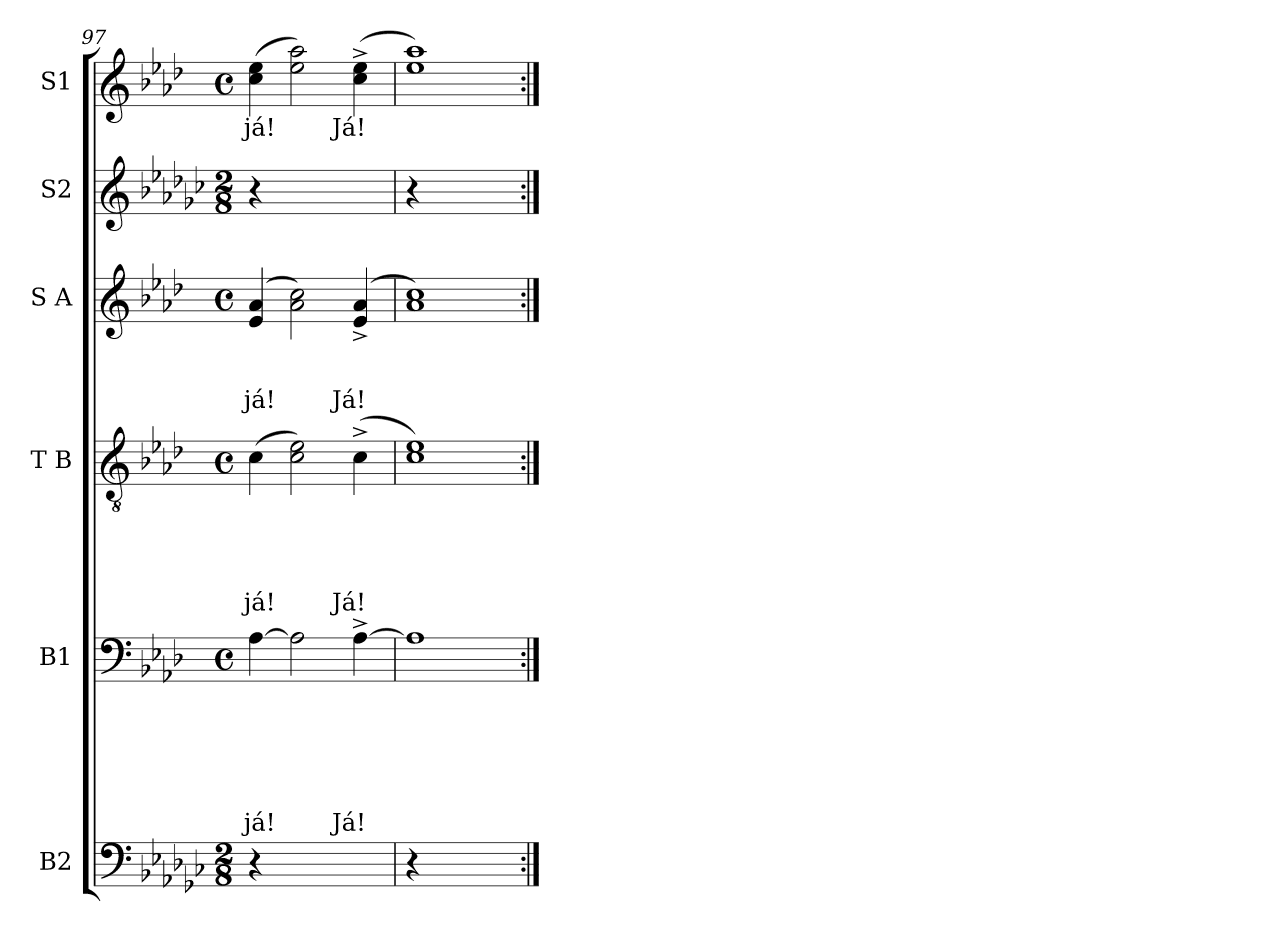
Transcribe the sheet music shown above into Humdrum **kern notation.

**kern	**kern	**text	**text	**text	**text	**text	**text	**kern	**text	**text	**text	**text	**text	**kern	**text	**text	**text	**kern	**kern	**text
*part6	*part5	*part5	*part5	*part5	*part5	*part5	*part5	*part4	*part4	*part4	*part4	*part4	*part4	*part3	*part3	*part3	*part3	*part2	*part1	*part1
*staff6	*staff5	*staff5	*staff5	*staff5	*staff5	*staff5	*staff5	*staff4	*staff4	*staff4	*staff4	*staff4	*staff4	*staff3	*staff3	*staff3	*staff3	*staff2	*staff1	*staff1
*I"B2	*I"B1	*	*	*	*	*	*	*I"T B	*	*	*	*	*	*I"S A	*	*	*	*I"S2	*I"S1	*
*	*I'B	*	*	*	*	*	*	*I'T B	*	*	*	*	*	*I'S A	*	*	*	*I'S2	*I'S1	*
*clefF4	*clefF4	*	*	*	*	*	*	*clefGv2	*	*	*	*	*	*clefG2	*	*	*	*clefG2	*clefG2	*
*k[b-e-a-d-g-c-]	*k[b-e-a-d-]	*	*	*	*	*	*	*k[b-e-a-d-]	*	*	*	*	*	*k[b-e-a-d-]	*	*	*	*k[b-e-a-d-g-c-]	*k[b-e-a-d-]	*
*G-:	*A-:	*	*	*	*	*	*	*A-:	*	*	*	*	*	*A-:	*	*	*	*G-:	*A-:	*
*M2/8	*M4/4	*	*	*	*	*	*	*M4/4	*	*	*	*	*	*M4/4	*	*	*	*M2/8	*M4/4	*
*	*met(c)	*	*	*	*	*	*	*met(c)	*	*	*	*	*	*met(c)	*	*	*	*	*met(c)	*
=97	=97	=97	=97	=97	=97	=97	=97	=97	=97	=97	=97	=97	=97	=97	=97	=97	=97	=97	=97	=97
!	!	!	!	!	!	!	!LO:LY:b	!	!	!	!	!	!LO:LY:b	!	!	!	!LO:LY:b	!	!	!LO:LY:b
4r	[>4A-\	.	.	.	.	.	já!	(>4c\	.	.	.	.	já!	(4e-/ 4a-/	.	.	já!	4r	(>4cc\ 4ee-\	já!
2.ryy	2A-\]	.	.	.	.	.	.	2c\ 2e-\)	.	.	.	.	.	2a-\ 2cc\)	.	.	.	2.ryy	2ee-\ 2aa-\)	.
!	!	!	!	!	!	!	!LO:LY:b	!	!	!	!	!	!LO:LY:b	!	!	!	!LO:LY:b	!	!	!LO:LY:b
.	[>4A-^>\	.	.	.	.	.	Já!	(>4c^>\	.	.	.	.	Já!	(4e-/^< 4a-/^<	.	.	Já!	.	(>4cc\^> 4ee-\^>	Já!
=98	=98	=98	=98	=98	=98	=98	=98	=98	=98	=98	=98	=98	=98	=98	=98	=98	=98	=98	=98	=98
4r	1A-]	.	.	.	.	.	.	1c 1e-)	.	.	.	.	.	1a- 1cc)	.	.	.	4r	1ee- 1aa-)	.
2.ryy	.	.	.	.	.	.	.	.	.	.	.	.	.	.	.	.	.	2.ryy	.	.
=:|!	=:|!	=:|!	=:|!	=:|!	=:|!	=:|!	=:|!	=:|!	=:|!	=:|!	=:|!	=:|!	=:|!	=:|!	=:|!	=:|!	=:|!	=:|!	=:|!	=:|!
*-	*-	*-	*-	*-	*-	*-	*-	*-	*-	*-	*-	*-	*-	*-	*-	*-	*-	*-	*-	*-
